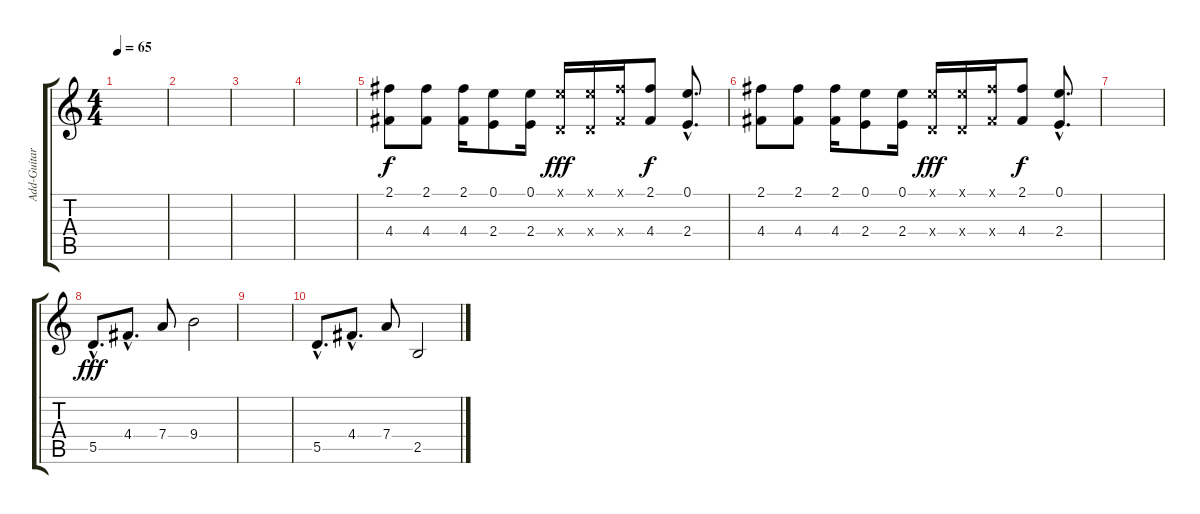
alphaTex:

\track ("Add-Guitar" "Add-Guitar") {instrument distortionguitar}
\staff {score tabs}
\tuning (E4 B3 G3 D3 A2 E2) {hide}
\ts (4 4)
\tempo 65
\clef g2
\ks c
|
|
|
|
(2.1 4.4).8{dy f} (2.1 4.4).8 (2.1 4.4).16 (0.1 2.4).8 (0.1 2.4).16 (0.1{x} 0.4{x}).16{dy fff} (0.1{x} 0.4{x}).16 (2.1{x} 4.4{x}).16 (2.1 4.4).8{dy f} (0.1{hac} 2.4{hac}).8{d} |
(2.1 4.4).8 (2.1 4.4).8 (2.1 4.4).16 (0.1 2.4).8 (0.1 2.4).16 (0.1{x} 0.4{x}).16{dy fff} (0.1{x} 0.4{x}).16 (2.1{x} 4.4{x}).16 (2.1 4.4).8{dy f} (0.1{hac} 2.4{hac}).8{d} |
|
5.5{hac}.8{d dy fff} 4.4{hac}.8{d} 7.4.8 9.4.2 |
|
5.5{hac}.8{d} 4.4{hac}.8{d} 7.4.8 2.5.2
